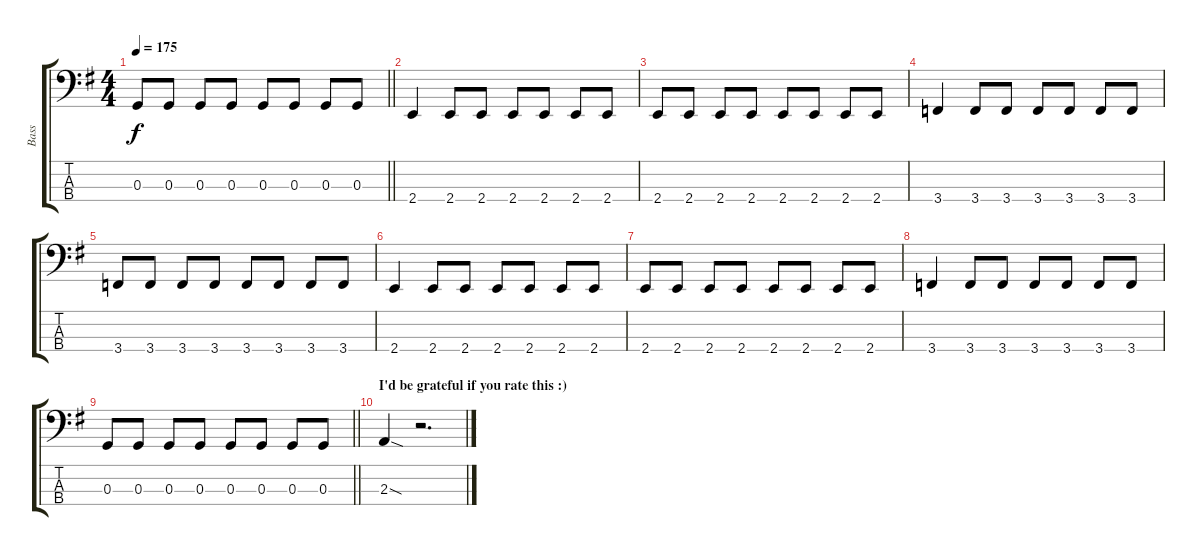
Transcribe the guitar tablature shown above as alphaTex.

\track ("Bass" "Bass") {instrument electricbassfinger}
\staff {score tabs}
\tuning (F2 C2 G1 D1) {hide}
\ts (4 4)
\tempo 175
\clef f4
\barLineRight lightlight
\ks g
0.3.8{dy f} 0.3.8 0.3.8 0.3.8 0.3.8 0.3.8 0.3.8 0.3.8 |
2.4.4 2.4.8 2.4.8 2.4.8 2.4.8 2.4.8 2.4.8 |
2.4.8 2.4.8 2.4.8 2.4.8 2.4.8 2.4.8 2.4.8 2.4.8 |
3.4.4 3.4.8 3.4.8 3.4.8 3.4.8 3.4.8 3.4.8 |
3.4.8 3.4.8 3.4.8 3.4.8 3.4.8 3.4.8 3.4.8 3.4.8 |
2.4.4 2.4.8 2.4.8 2.4.8 2.4.8 2.4.8 2.4.8 |
2.4.8 2.4.8 2.4.8 2.4.8 2.4.8 2.4.8 2.4.8 2.4.8 |
3.4.4 3.4.8 3.4.8 3.4.8 3.4.8 3.4.8 3.4.8 |
\barLineRight lightlight
0.3.8 0.3.8 0.3.8 0.3.8 0.3.8 0.3.8 0.3.8 0.3.8 |
\section ("" "I'd be grateful if you rate this :)")
2.3{sod}.4 r.2{d}
